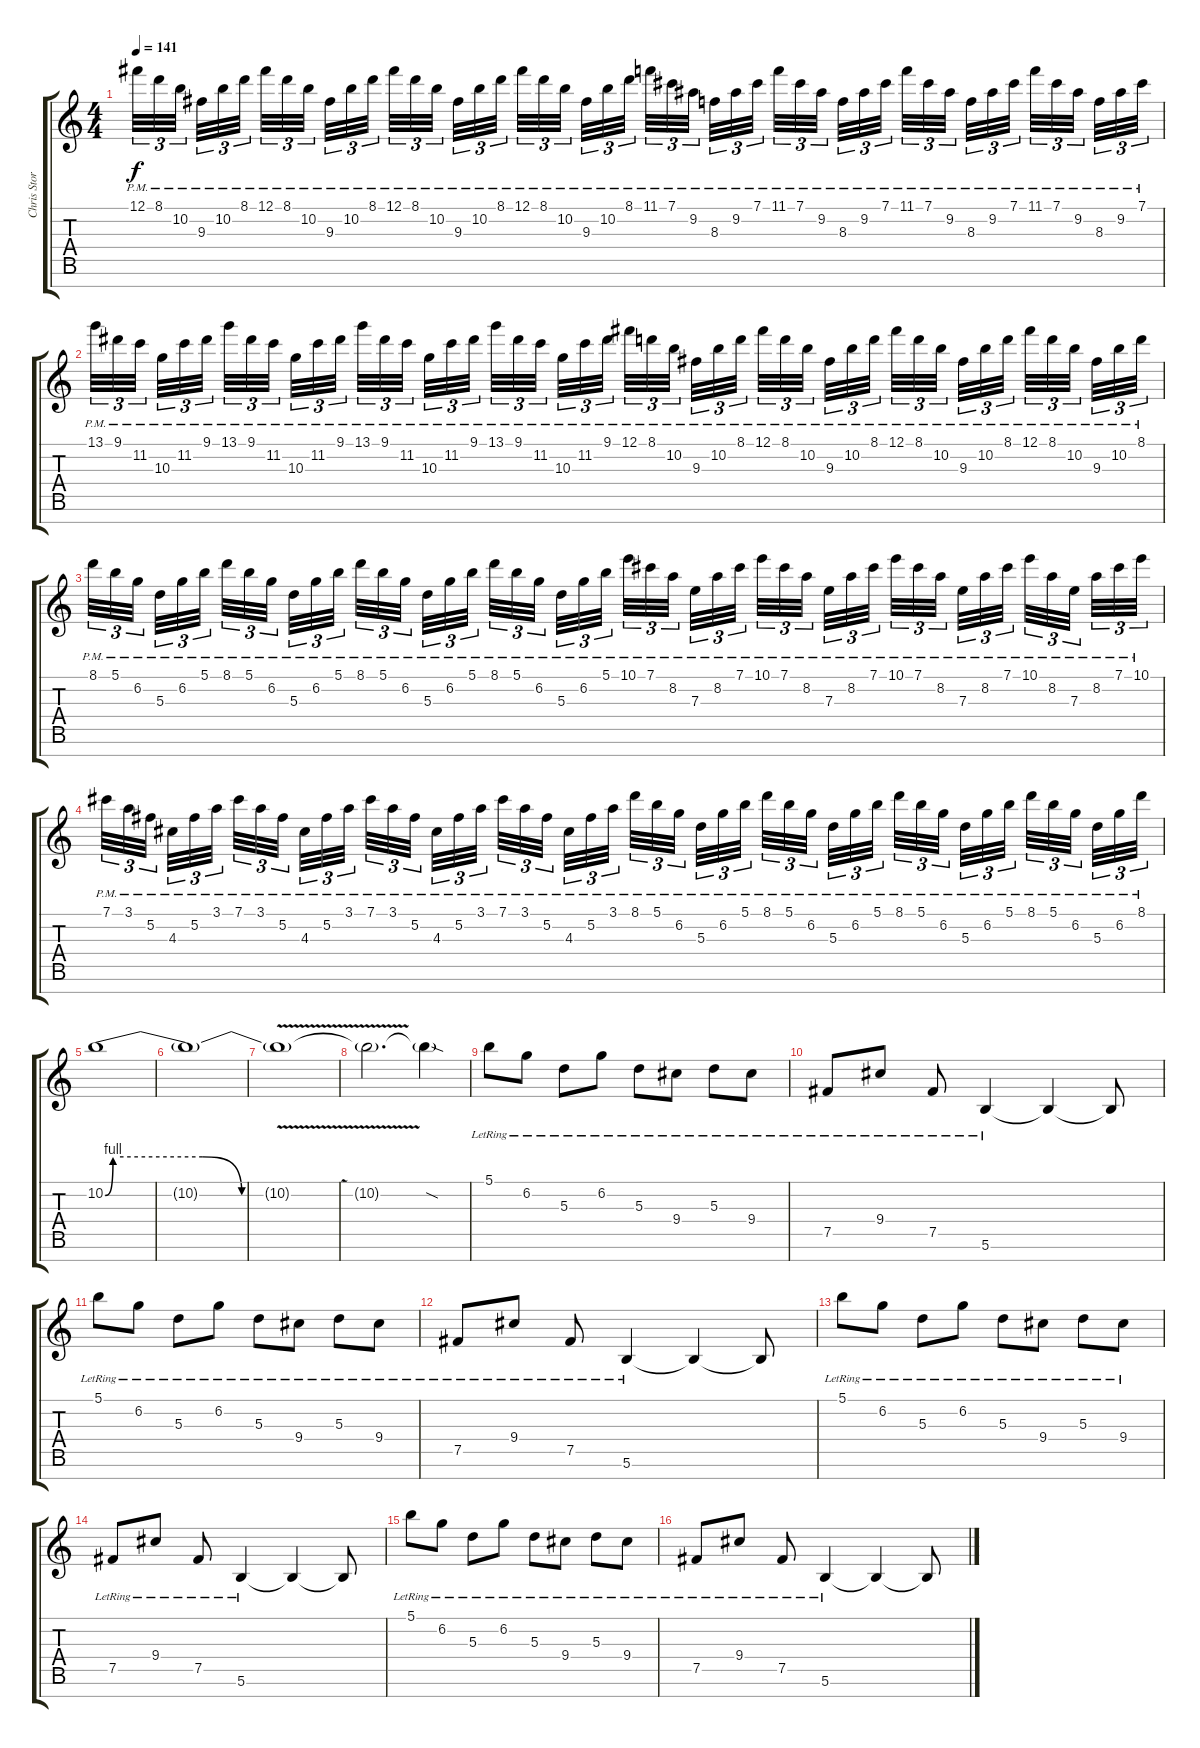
\track ("Chris Storey" "Chris Stor") {instrument distortionguitar}
\staff {score tabs}
\tuning (Gb4 Db4 A3 E3 B2 Gb2 B1) {hide}
\ts (4 4)
\tempo 141
\clef g2
\ks c
12.1{pm}.32{tu (3 2) dy f} 8.1{pm}.32{tu (3 2)} 10.2{pm}.32{tu (3 2) beam splitsecondary} 9.3{pm}.32{tu (3 2)} 10.2{pm}.32{tu (3 2)} 8.1{pm}.32{tu (3 2) beam splitsecondary} 12.1{pm}.32{tu (3 2)} 8.1{pm}.32{tu (3 2)} 10.2{pm}.32{tu (3 2) beam splitsecondary} 9.3{pm}.32{tu (3 2)} 10.2{pm}.32{tu (3 2)} 8.1{pm}.32{tu (3 2)} 12.1{pm}.32{tu (3 2)} 8.1{pm}.32{tu (3 2)} 10.2{pm}.32{tu (3 2) beam splitsecondary} 9.3{pm}.32{tu (3 2)} 10.2{pm}.32{tu (3 2)} 8.1{pm}.32{tu (3 2) beam splitsecondary} 12.1{pm}.32{tu (3 2)} 8.1{pm}.32{tu (3 2)} 10.2{pm}.32{tu (3 2) beam splitsecondary} 9.3{pm}.32{tu (3 2)} 10.2{pm}.32{tu (3 2)} 8.1{pm}.32{tu (3 2)} 11.1{pm}.32{tu (3 2)} 7.1{pm}.32{tu (3 2)} 9.2{pm}.32{tu (3 2) beam splitsecondary} 8.3{pm}.32{tu (3 2)} 9.2{pm}.32{tu (3 2)} 7.1{pm}.32{tu (3 2) beam splitsecondary} 11.1{pm}.32{tu (3 2)} 7.1{pm}.32{tu (3 2)} 9.2{pm}.32{tu (3 2) beam splitsecondary} 8.3{pm}.32{tu (3 2)} 9.2{pm}.32{tu (3 2)} 7.1{pm}.32{tu (3 2)} 11.1{pm}.32{tu (3 2)} 7.1{pm}.32{tu (3 2)} 9.2{pm}.32{tu (3 2) beam splitsecondary} 8.3{pm}.32{tu (3 2)} 9.2{pm}.32{tu (3 2)} 7.1{pm}.32{tu (3 2) beam splitsecondary} 11.1{pm}.32{tu (3 2)} 7.1{pm}.32{tu (3 2)} 9.2{pm}.32{tu (3 2) beam splitsecondary} 8.3{pm}.32{tu (3 2)} 9.2{pm}.32{tu (3 2)} 7.1{pm}.32{tu (3 2)} |
13.1{pm}.32{tu (3 2)} 9.1{pm}.32{tu (3 2)} 11.2{pm}.32{tu (3 2) beam splitsecondary} 10.3{pm}.32{tu (3 2)} 11.2{pm}.32{tu (3 2)} 9.1{pm}.32{tu (3 2) beam splitsecondary} 13.1{pm}.32{tu (3 2)} 9.1{pm}.32{tu (3 2)} 11.2{pm}.32{tu (3 2) beam splitsecondary} 10.3{pm}.32{tu (3 2)} 11.2{pm}.32{tu (3 2)} 9.1{pm}.32{tu (3 2)} 13.1{pm}.32{tu (3 2)} 9.1{pm}.32{tu (3 2)} 11.2{pm}.32{tu (3 2) beam splitsecondary} 10.3{pm}.32{tu (3 2)} 11.2{pm}.32{tu (3 2)} 9.1{pm}.32{tu (3 2) beam splitsecondary} 13.1{pm}.32{tu (3 2)} 9.1{pm}.32{tu (3 2)} 11.2{pm}.32{tu (3 2) beam splitsecondary} 10.3{pm}.32{tu (3 2)} 11.2{pm}.32{tu (3 2)} 9.1{pm}.32{tu (3 2)} 12.1{pm}.32{tu (3 2)} 8.1{pm}.32{tu (3 2)} 10.2{pm}.32{tu (3 2) beam splitsecondary} 9.3{pm}.32{tu (3 2)} 10.2{pm}.32{tu (3 2)} 8.1{pm}.32{tu (3 2) beam splitsecondary} 12.1{pm}.32{tu (3 2)} 8.1{pm}.32{tu (3 2)} 10.2{pm}.32{tu (3 2) beam splitsecondary} 9.3{pm}.32{tu (3 2)} 10.2{pm}.32{tu (3 2)} 8.1{pm}.32{tu (3 2)} 12.1{pm}.32{tu (3 2)} 8.1{pm}.32{tu (3 2)} 10.2{pm}.32{tu (3 2) beam splitsecondary} 9.3{pm}.32{tu (3 2)} 10.2{pm}.32{tu (3 2)} 8.1{pm}.32{tu (3 2) beam splitsecondary} 12.1{pm}.32{tu (3 2)} 8.1{pm}.32{tu (3 2)} 10.2{pm}.32{tu (3 2) beam splitsecondary} 9.3{pm}.32{tu (3 2)} 10.2{pm}.32{tu (3 2)} 8.1{pm}.32{tu (3 2)} |
8.1{pm}.32{tu (3 2)} 5.1{pm}.32{tu (3 2)} 6.2{pm}.32{tu (3 2) beam splitsecondary} 5.3{pm}.32{tu (3 2)} 6.2{pm}.32{tu (3 2)} 5.1{pm}.32{tu (3 2) beam splitsecondary} 8.1{pm}.32{tu (3 2)} 5.1{pm}.32{tu (3 2)} 6.2{pm}.32{tu (3 2) beam splitsecondary} 5.3{pm}.32{tu (3 2)} 6.2{pm}.32{tu (3 2)} 5.1{pm}.32{tu (3 2)} 8.1{pm}.32{tu (3 2)} 5.1{pm}.32{tu (3 2)} 6.2{pm}.32{tu (3 2) beam splitsecondary} 5.3{pm}.32{tu (3 2)} 6.2{pm}.32{tu (3 2)} 5.1{pm}.32{tu (3 2) beam splitsecondary} 8.1{pm}.32{tu (3 2)} 5.1{pm}.32{tu (3 2)} 6.2{pm}.32{tu (3 2) beam splitsecondary} 5.3{pm}.32{tu (3 2)} 6.2{pm}.32{tu (3 2)} 5.1{pm}.32{tu (3 2)} 10.1{pm}.32{tu (3 2)} 7.1{pm}.32{tu (3 2)} 8.2{pm}.32{tu (3 2) beam splitsecondary} 7.3{pm}.32{tu (3 2)} 8.2{pm}.32{tu (3 2)} 7.1{pm}.32{tu (3 2) beam splitsecondary} 10.1{pm}.32{tu (3 2)} 7.1{pm}.32{tu (3 2)} 8.2{pm}.32{tu (3 2) beam splitsecondary} 7.3{pm}.32{tu (3 2)} 8.2{pm}.32{tu (3 2)} 7.1{pm}.32{tu (3 2)} 10.1{pm}.32{tu (3 2)} 7.1{pm}.32{tu (3 2)} 8.2{pm}.32{tu (3 2) beam splitsecondary} 7.3{pm}.32{tu (3 2)} 8.2{pm}.32{tu (3 2)} 7.1{pm}.32{tu (3 2) beam splitsecondary} 10.1{pm}.32{tu (3 2)} 8.2{pm}.32{tu (3 2)} 7.3{pm}.32{tu (3 2) beam splitsecondary} 8.2{pm}.32{tu (3 2)} 7.1{pm}.32{tu (3 2)} 10.1{pm}.32{tu (3 2)} |
7.1{pm}.32{tu (3 2)} 3.1{pm}.32{tu (3 2)} 5.2{pm}.32{tu (3 2) beam splitsecondary} 4.3{pm}.32{tu (3 2)} 5.2{pm}.32{tu (3 2)} 3.1{pm}.32{tu (3 2) beam splitsecondary} 7.1{pm}.32{tu (3 2)} 3.1{pm}.32{tu (3 2)} 5.2{pm}.32{tu (3 2) beam splitsecondary} 4.3{pm}.32{tu (3 2)} 5.2{pm}.32{tu (3 2)} 3.1{pm}.32{tu (3 2)} 7.1{pm}.32{tu (3 2)} 3.1{pm}.32{tu (3 2)} 5.2{pm}.32{tu (3 2) beam splitsecondary} 4.3{pm}.32{tu (3 2)} 5.2{pm}.32{tu (3 2)} 3.1{pm}.32{tu (3 2) beam splitsecondary} 7.1{pm}.32{tu (3 2)} 3.1{pm}.32{tu (3 2)} 5.2{pm}.32{tu (3 2) beam splitsecondary} 4.3{pm}.32{tu (3 2)} 5.2{pm}.32{tu (3 2)} 3.1{pm}.32{tu (3 2)} 8.1{pm}.32{tu (3 2)} 5.1{pm}.32{tu (3 2)} 6.2{pm}.32{tu (3 2) beam splitsecondary} 5.3{pm}.32{tu (3 2)} 6.2{pm}.32{tu (3 2)} 5.1{pm}.32{tu (3 2) beam splitsecondary} 8.1{pm}.32{tu (3 2)} 5.1{pm}.32{tu (3 2)} 6.2{pm}.32{tu (3 2) beam splitsecondary} 5.3{pm}.32{tu (3 2)} 6.2{pm}.32{tu (3 2)} 5.1{pm}.32{tu (3 2)} 8.1{pm}.32{tu (3 2)} 5.1{pm}.32{tu (3 2)} 6.2{pm}.32{tu (3 2) beam splitsecondary} 5.3{pm}.32{tu (3 2)} 6.2{pm}.32{tu (3 2)} 5.1{pm}.32{tu (3 2) beam splitsecondary} 8.1{pm}.32{tu (3 2)} 5.1{pm}.32{tu (3 2)} 6.2{pm}.32{tu (3 2) beam splitsecondary} 5.3{pm}.32{tu (3 2)} 6.2{pm}.32{tu (3 2)} 8.1{pm}.32{tu (3 2)} |
10.2{be (custom 0 0 2 4 25 4 35 0 60 0)}.1 |
10.2{t}.1 |
10.2{v t}.1 |
10.2{t}.2{d} 10.2{sod t}.4 |
5.1{lr}.8 6.2{lr}.8 5.3{lr}.8 6.2{lr}.8 5.3{lr}.8 9.4{lr}.8 5.3{lr}.8 9.4{lr}.8 |
7.5{lr}.8 9.4{lr}.8 7.5{lr}.8 5.6{lr}.4 5.6{t}.4 5.6{t}.8 |
5.1{lr}.8 6.2{lr}.8 5.3{lr}.8 6.2{lr}.8 5.3{lr}.8 9.4{lr}.8 5.3{lr}.8 9.4{lr}.8 |
7.5{lr}.8 9.4{lr}.8 7.5{lr}.8 5.6{lr}.4 5.6{t}.4 5.6{t}.8 |
5.1{lr}.8 6.2{lr}.8 5.3{lr}.8 6.2{lr}.8 5.3{lr}.8 9.4{lr}.8 5.3{lr}.8 9.4{lr}.8 |
7.5{lr}.8 9.4{lr}.8 7.5{lr}.8 5.6{lr}.4 5.6{t}.4 5.6{t}.8 |
5.1{lr}.8 6.2{lr}.8 5.3{lr}.8 6.2{lr}.8 5.3{lr}.8 9.4{lr}.8 5.3{lr}.8 9.4{lr}.8 |
7.5{lr}.8 9.4{lr}.8 7.5{lr}.8 5.6{lr}.4 5.6{t}.4 5.6{t}.8
